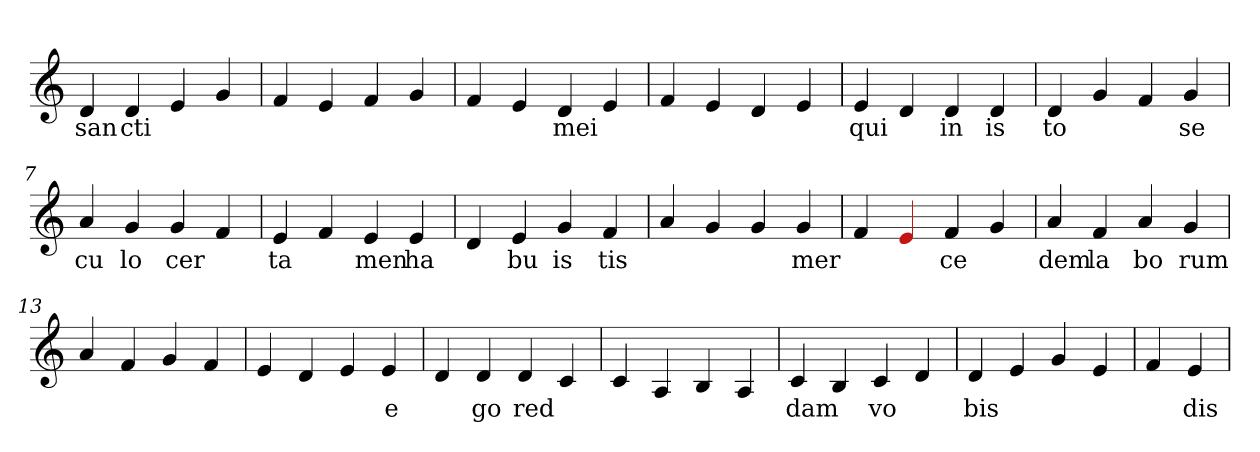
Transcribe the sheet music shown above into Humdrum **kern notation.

**kern	**text
*part1	*part1
*staff1	*staff1
*clefG2	*
=1	=1
4d	san
4d	cti
4e	.
4g	.
=2	=2
4f	.
4e	.
4f	.
4g	.
=3	=3
4f	.
4e	.
4d	mei
4e	.
=4	=4
4f	.
4e	.
4d	.
4e	.
=5	=5
4e	qui
4d	.
4d	in
4d	is
=6	=6
4d	to
4g	.
4f	.
4g	se
=7	=7
4a	cu
4g	lo
4g	cer
4f	.
=8	=8
4e	ta
4f	.
4e	men
4e	ha
=9	=9
4d	.
4e	bu
4g	is
4f	tis
=10	=10
4a	.
4g	.
4g	.
4g	mer
=11	=11
4f	.
4Re	.
4f	ce
4g	.
=12	=12
4a	dem
4f	la
4a	bo
4g	rum
=13	=13
4a	.
4f	.
4g	.
4f	.
=14	=14
4e	.
4d	.
4e	.
4e	e
=15	=15
4d	.
4d	go
4d	red
4c	.
=16	=16
4c	.
4A	.
4B	.
4A	.
=17	=17
4c	dam
4B	.
4c	vo
4d	.
=18	=18
4d	bis
4e	.
4g	.
4e	.
=19	=19
4f	.
4e	dis
=	=
*-	*-
